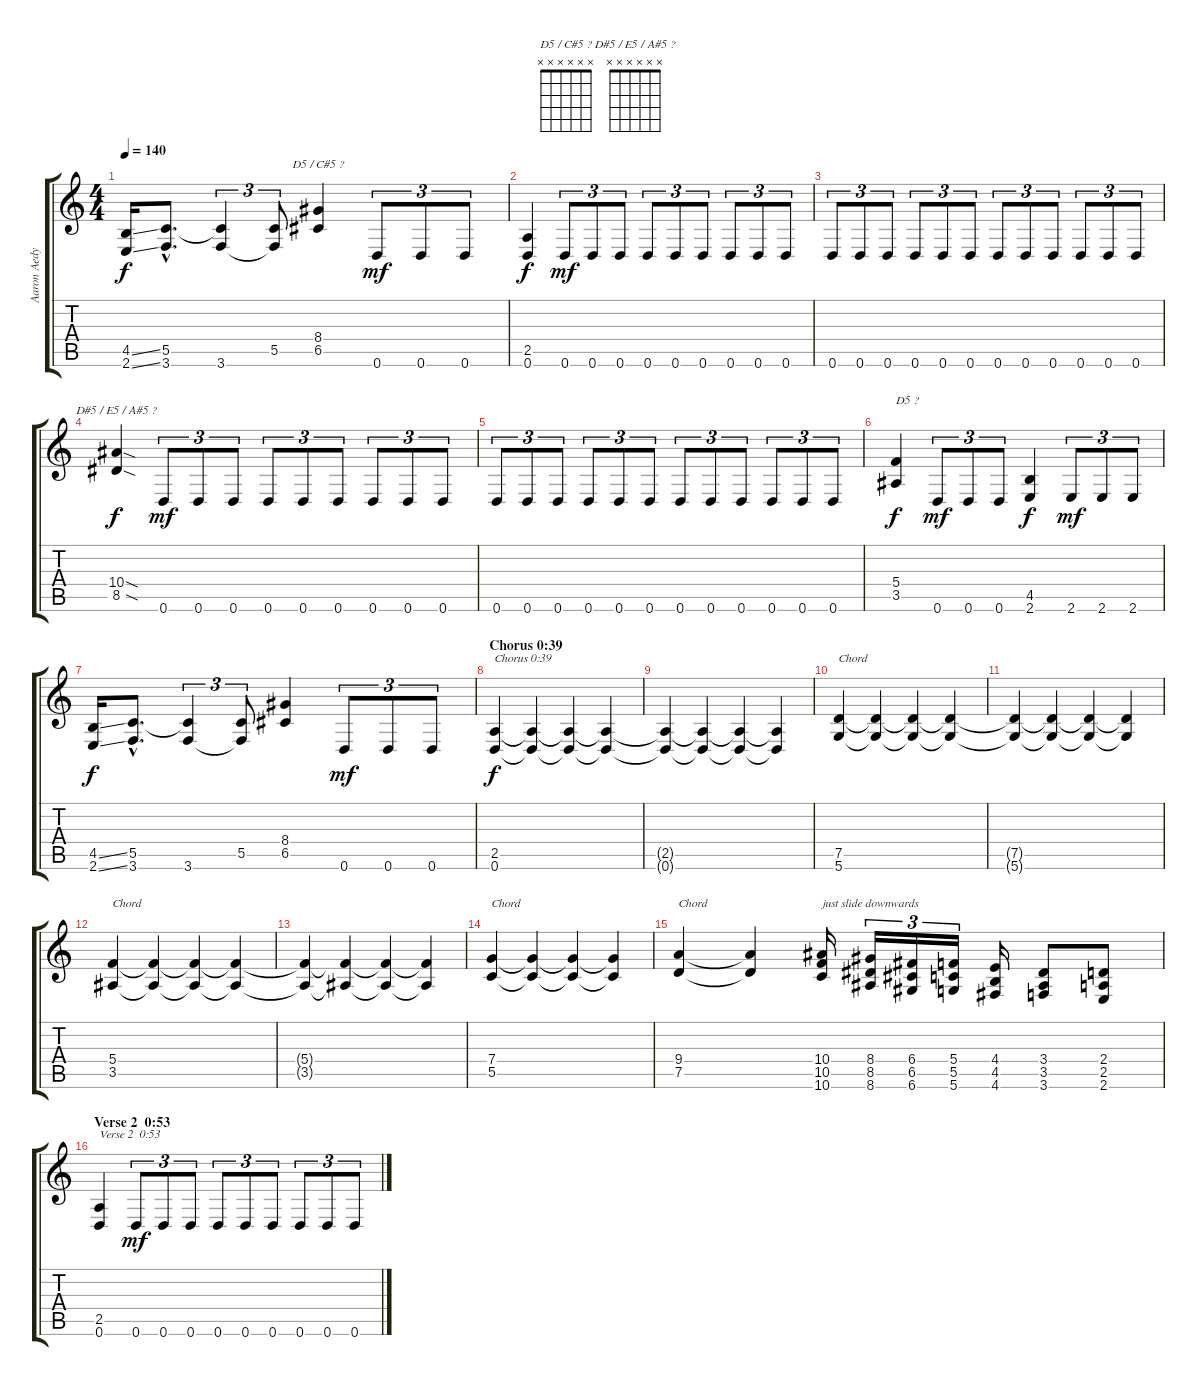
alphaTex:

\track ("Aaron Aedy" "Aaron Aedy") {instrument overdrivenguitar}
\staff {score tabs}
\tuning (D4 A3 F3 C3 G2 D2) {hide}
\chord ("D5 / C#5 ?" x x x x x x)
\chord ("D#5 / E5 / A#5 ?" x x x x x x)
\ts (4 4)
\tempo 140
\clef g2
\ks c
(4.5{ss} 2.6{ss}).16{dy f} (5.5{hac} 3.6{hac}).8{d} (5.5{t} 3.6).4{tu (3 2)} (5.5 3.6{t}).8{tu (3 2)} (8.4 6.5).4{ch "D5 / C#5 ?"} 0.6.8{tu (3 2) dy mf} 0.6.8{tu (3 2)} 0.6.8{tu (3 2)} |
(2.5 0.6).4{dy f} 0.6.8{tu (3 2) dy mf} 0.6.8{tu (3 2)} 0.6.8{tu (3 2)} 0.6.8{tu (3 2)} 0.6.8{tu (3 2)} 0.6.8{tu (3 2)} 0.6.8{tu (3 2)} 0.6.8{tu (3 2)} 0.6.8{tu (3 2)} |
0.6.8{tu (3 2)} 0.6.8{tu (3 2)} 0.6.8{tu (3 2)} 0.6.8{tu (3 2)} 0.6.8{tu (3 2)} 0.6.8{tu (3 2)} 0.6.8{tu (3 2)} 0.6.8{tu (3 2)} 0.6.8{tu (3 2)} 0.6.8{tu (3 2)} 0.6.8{tu (3 2)} 0.6.8{tu (3 2)} |
(10.4{sod} 8.5{sod}).4{ch "D#5 / E5 / A#5 ?" dy f} 0.6.8{tu (3 2) dy mf} 0.6.8{tu (3 2)} 0.6.8{tu (3 2)} 0.6.8{tu (3 2)} 0.6.8{tu (3 2)} 0.6.8{tu (3 2)} 0.6.8{tu (3 2)} 0.6.8{tu (3 2)} 0.6.8{tu (3 2)} |
0.6.8{tu (3 2)} 0.6.8{tu (3 2)} 0.6.8{tu (3 2)} 0.6.8{tu (3 2)} 0.6.8{tu (3 2)} 0.6.8{tu (3 2)} 0.6.8{tu (3 2)} 0.6.8{tu (3 2)} 0.6.8{tu (3 2)} 0.6.8{tu (3 2)} 0.6.8{tu (3 2)} 0.6.8{tu (3 2)} |
(5.4 3.5).4{txt "D5 ?" dy f} 0.6.8{tu (3 2) dy mf} 0.6.8{tu (3 2)} 0.6.8{tu (3 2)} (4.5 2.6).4{dy f} 2.6.8{tu (3 2) dy mf} 2.6.8{tu (3 2)} 2.6.8{tu (3 2)} |
(4.5{ss} 2.6{ss}).16{dy f} (5.5{hac} 3.6{hac}).8{d} (5.5{t} 3.6).4{tu (3 2)} (5.5 3.6{t}).8{tu (3 2)} (8.4 6.5).4 0.6.8{tu (3 2) dy mf} 0.6.8{tu (3 2)} 0.6.8{tu (3 2)} |
\section ("" "Chorus 0:39")
(2.5 0.6).4{txt "Chorus 0:39" dy f} (2.5{t} 0.6{t}).4 (2.5{t} 0.6{t}).4 (2.5{t} 0.6{t}).4 |
(2.5{t} 0.6{t}).4 (2.5{t} 0.6{t}).4 (2.5{t} 0.6{t}).4 (2.5{t} 0.6{t}).4 |
(7.5 5.6).4{txt "Chord"} (7.5{t} 5.6{t}).4 (7.5{t} 5.6{t}).4 (7.5{t} 5.6{t}).4 |
(7.5{t} 5.6{t}).4 (7.5{t} 5.6{t}).4 (7.5{t} 5.6{t}).4 (7.5{t} 5.6{t}).4 |
(5.4 3.5).4{txt "Chord"} (5.4{t} 3.5{t}).4 (5.4{t} 3.5{t}).4 (5.4{t} 3.5{t}).4 |
(5.4{t} 3.5{t}).4 (5.4{t} 3.5{t}).4 (5.4{t} 3.5{t}).4 (5.4{t} 3.5{t}).4 |
(7.4 5.5).4{txt "Chord"} (7.4{t} 5.5{t}).4 (7.4{t} 5.5{t}).4 (7.4{t} 5.5{t}).4 |
(9.4 7.5).4{txt "Chord"} (9.4{t} 7.5{t}).4 (10.4 10.5 10.6).16{txt "just slide downwards" volume 13 instrument guitarfretnoise} (8.4 8.5 8.6).16{tu (3 2)} (6.4 6.5 6.6).16{tu (3 2)} (5.4 5.5 5.6).16{tu (3 2)} (4.4 4.5 4.6).16 (3.4 3.5 3.6).8 (2.4 2.5 2.6).8 |
\section ("" "Verse 2  0:53")
(2.5 0.6).4{txt "Verse 2  0:53" instrument overdrivenguitar} 0.6.8{tu (3 2) dy mf} 0.6.8{tu (3 2)} 0.6.8{tu (3 2)} 0.6.8{tu (3 2)} 0.6.8{tu (3 2)} 0.6.8{tu (3 2)} 0.6.8{tu (3 2)} 0.6.8{tu (3 2)} 0.6.8{tu (3 2)}
